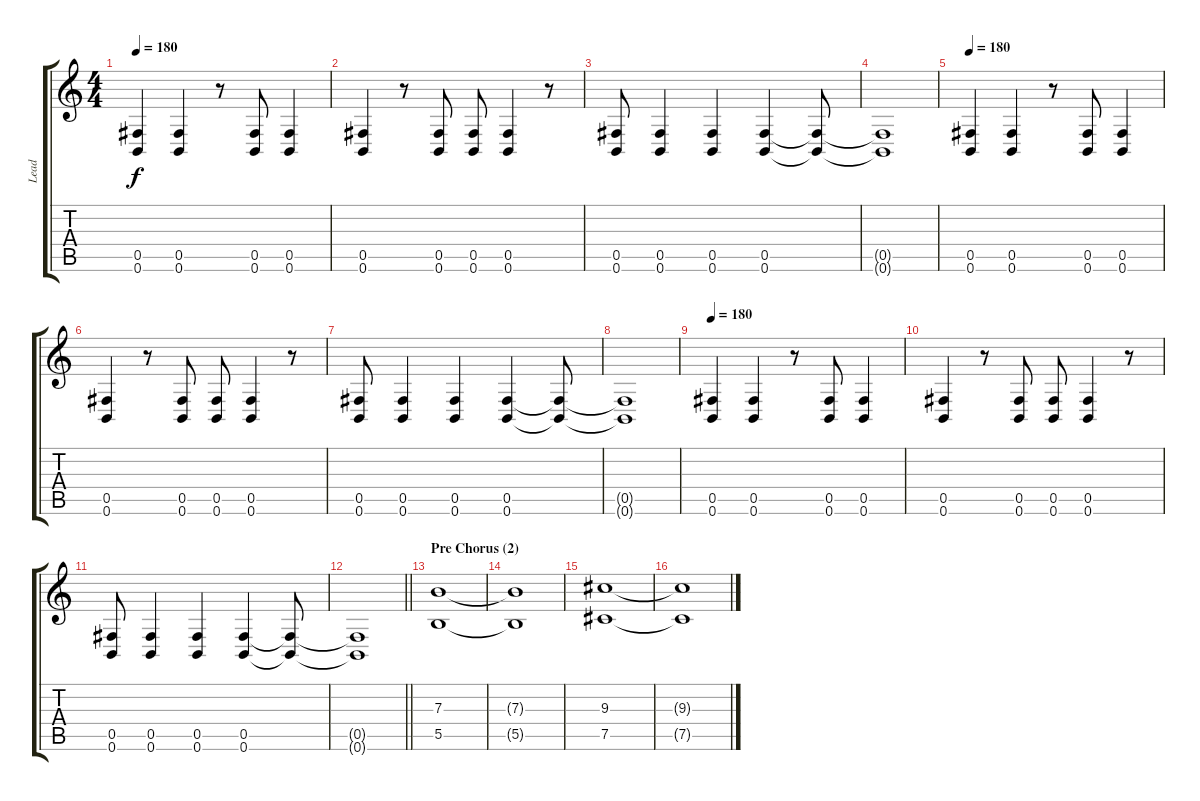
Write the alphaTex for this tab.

\track ("Lead" "Lead") {instrument distortionguitar}
\staff {score tabs}
\tuning (Db4 Ab3 E3 B2 Gb2 B1) {hide}
\ts (4 4)
\tempo 180
\clef g2
\ks c
(0.5 0.6).4{dy f} (0.5 0.6).4 r.8 (0.5 0.6).8 (0.5 0.6).4 |
(0.5 0.6).4 r.8 (0.5 0.6).8 (0.5 0.6).8 (0.5 0.6).4 r.8 |
(0.5 0.6).8 (0.5 0.6).4 (0.5 0.6).4 (0.5 0.6).4 (0.5{t} 0.6{t}).8 |
(0.5{t} 0.6{t}).1 |
\tempo 180
(0.5 0.6).4 (0.5 0.6).4 r.8 (0.5 0.6).8 (0.5 0.6).4 |
(0.5 0.6).4 r.8 (0.5 0.6).8 (0.5 0.6).8 (0.5 0.6).4 r.8 |
(0.5 0.6).8 (0.5 0.6).4 (0.5 0.6).4 (0.5 0.6).4 (0.5{t} 0.6{t}).8 |
(0.5{t} 0.6{t}).1 |
\tempo 180
(0.5 0.6).4 (0.5 0.6).4 r.8 (0.5 0.6).8 (0.5 0.6).4 |
(0.5 0.6).4 r.8 (0.5 0.6).8 (0.5 0.6).8 (0.5 0.6).4 r.8 |
(0.5 0.6).8 (0.5 0.6).4 (0.5 0.6).4 (0.5 0.6).4 (0.5{t} 0.6{t}).8 |
\barLineRight lightlight
(0.5{t} 0.6{t}).1 |
\section ("" "Pre Chorus (2)")
(7.3 5.5).1 |
(7.3{t} 5.5{t}).1 |
(9.3 7.5).1 |
(9.3{t} 7.5{t}).1
